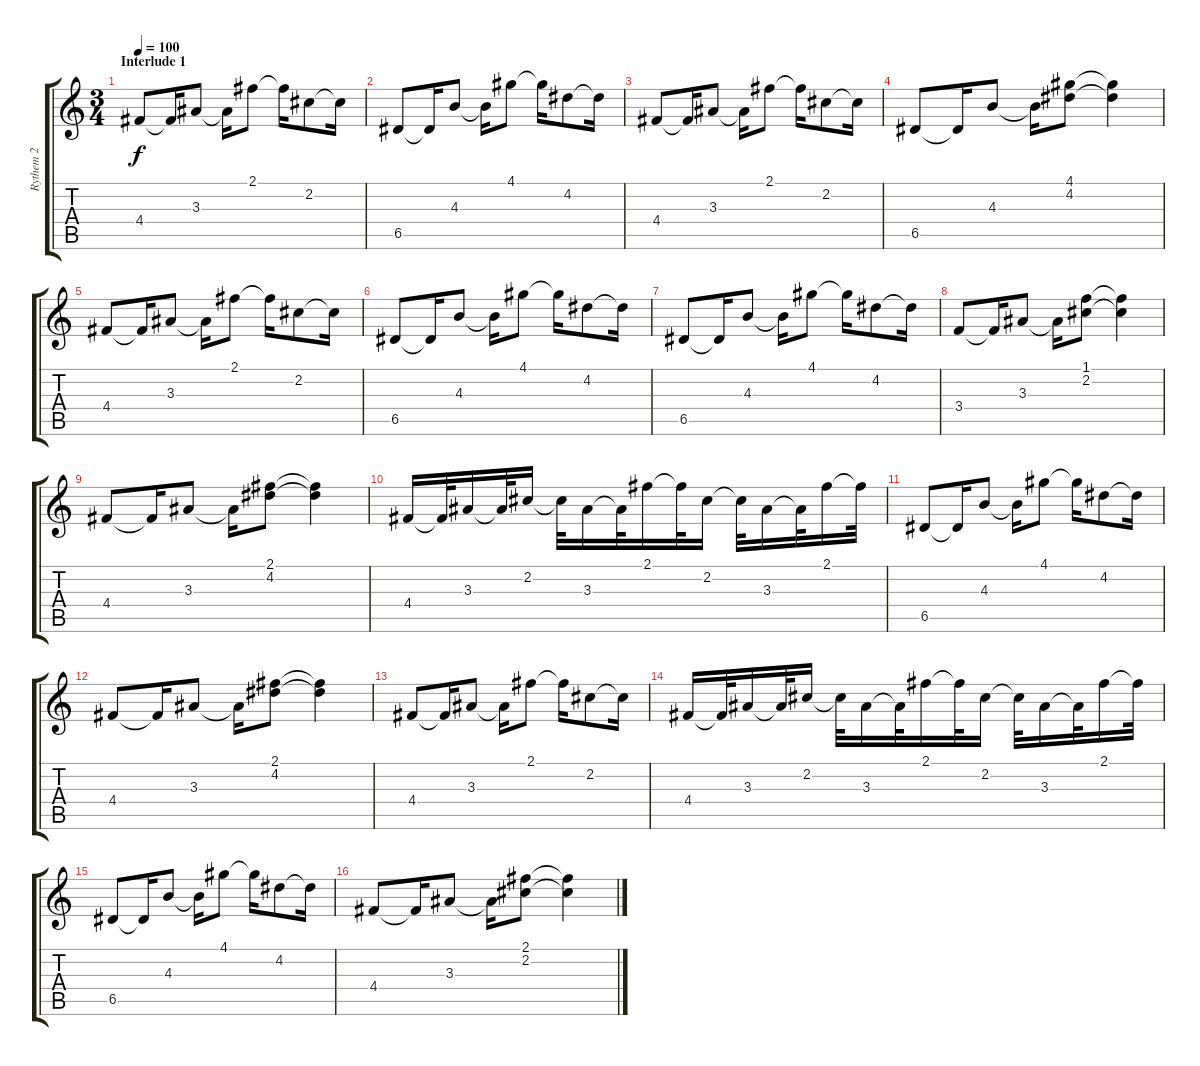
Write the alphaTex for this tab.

\track ("Rythem 2" "Rythem 2") {instrument acousticguitarsteel}
\staff {score tabs}
\tuning (E4 B3 G3 D3 A2 E2) {hide}
\ts (3 4)
\section ("" "Interlude 1")
\tempo 100
\clef g2
\ks c
4.4.8{dy f} 4.4{t}.16 3.3.8 3.3{t}.16 2.1.8 2.1{t}.16 2.2.8 2.2{t}.16 |
6.5.8 6.5{t}.16 4.3.8 4.3{t}.16 4.1.8 4.1{t}.16 4.2.8 4.2{t}.16 |
4.4.8 4.4{t}.16 3.3.8 3.3{t}.16 2.1.8 2.1{t}.16 2.2.8 2.2{t}.16 |
6.5.8 6.5{t}.16 4.3.8 4.3{t}.16 (4.1 4.2).8 (4.1{t} 4.2{t}).4 |
4.4.8 4.4{t}.16 3.3.8 3.3{t}.16 2.1.8 2.1{t}.16 2.2.8 2.2{t}.16 |
6.5.8 6.5{t}.16 4.3.8 4.3{t}.16 4.1.8 4.1{t}.16 4.2.8 4.2{t}.16 |
6.5.8 6.5{t}.16 4.3.8 4.3{t}.16 4.1.8 4.1{t}.16 4.2.8 4.2{t}.16 |
3.4.8 3.4{t}.16 3.3.8 3.3{t}.16 (1.1 2.2).8 (1.1{t} 2.2{t}).4 |
4.4.8 4.4{t}.16 3.3.8 3.3{t}.16 (2.1 4.2).8 (2.1{t} 4.2{t}).4 |
4.4.16 4.4{t}.32 3.3.16 3.3{t}.32 2.2.16 2.2{t}.32 3.3.16 3.3{t}.32 2.1.16 2.1{t}.32 2.2.16 2.2{t}.32 3.3.16 3.3{t}.32 2.1.16 2.1{t}.32 |
6.5.8 6.5{t}.16 4.3.8 4.3{t}.16 4.1.8 4.1{t}.16 4.2.8 4.2{t}.16 |
4.4.8 4.4{t}.16 3.3.8 3.3{t}.16 (2.1 4.2).8 (2.1{t} 4.2{t}).4 |
4.4.8 4.4{t}.16 3.3.8 3.3{t}.16 2.1.8 2.1{t}.16 2.2.8 2.2{t}.16 |
4.4.16 4.4{t}.32 3.3.16 3.3{t}.32 2.2.16 2.2{t}.32 3.3.16 3.3{t}.32 2.1.16 2.1{t}.32 2.2.16 2.2{t}.32 3.3.16 3.3{t}.32 2.1.16 2.1{t}.32 |
6.5.8 6.5{t}.16 4.3.8 4.3{t}.16 4.1.8 4.1{t}.16 4.2.8 4.2{t}.16 |
4.4.8 4.4{t}.16 3.3.8 3.3{t}.16 (2.1 2.2).8 (2.1{t} 2.2{t}).4
